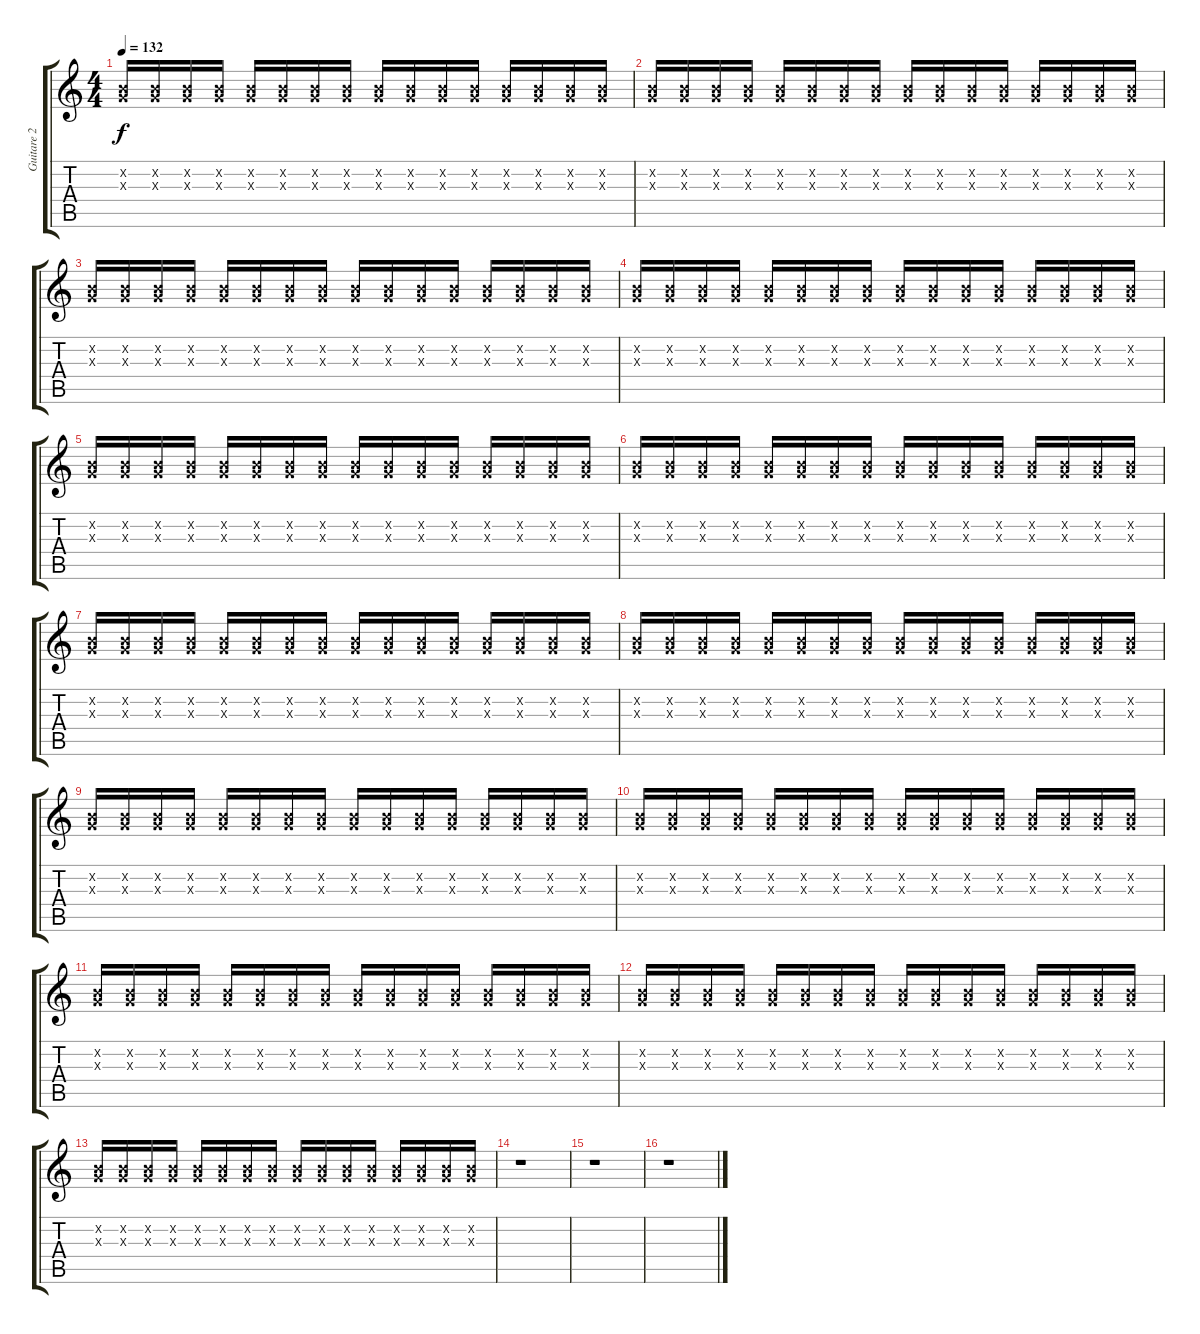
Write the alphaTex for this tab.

\track ("Guitare 2" "Guitare 2") {instrument electricguitarclean}
\staff {score tabs}
\tuning (E4 B3 G3 D3 A2 E2) {hide}
\ts (4 4)
\tempo 132
\clef g2
\ks c
(0.2{x} 0.3{x}).16{dy f} (0.2{x} 0.3{x}).16 (0.2{x} 0.3{x}).16 (0.2{x} 0.3{x}).16 (0.2{x} 0.3{x}).16 (0.2{x} 0.3{x}).16 (0.2{x} 0.3{x}).16 (0.2{x} 0.3{x}).16 (0.2{x} 0.3{x}).16 (0.2{x} 0.3{x}).16 (0.2{x} 0.3{x}).16 (0.2{x} 0.3{x}).16 (0.2{x} 0.3{x}).16 (0.2{x} 0.3{x}).16 (0.2{x} 0.3{x}).16 (0.2{x} 0.3{x}).16 |
(0.2{x} 0.3{x}).16 (0.2{x} 0.3{x}).16 (0.2{x} 0.3{x}).16 (0.2{x} 0.3{x}).16 (0.2{x} 0.3{x}).16 (0.2{x} 0.3{x}).16 (0.2{x} 0.3{x}).16 (0.2{x} 0.3{x}).16 (0.2{x} 0.3{x}).16 (0.2{x} 0.3{x}).16 (0.2{x} 0.3{x}).16 (0.2{x} 0.3{x}).16 (0.2{x} 0.3{x}).16 (0.2{x} 0.3{x}).16 (0.2{x} 0.3{x}).16 (0.2{x} 0.3{x}).16 |
(0.2{x} 0.3{x}).16 (0.2{x} 0.3{x}).16 (0.2{x} 0.3{x}).16 (0.2{x} 0.3{x}).16 (0.2{x} 0.3{x}).16 (0.2{x} 0.3{x}).16 (0.2{x} 0.3{x}).16 (0.2{x} 0.3{x}).16 (0.2{x} 0.3{x}).16 (0.2{x} 0.3{x}).16 (0.2{x} 0.3{x}).16 (0.2{x} 0.3{x}).16 (0.2{x} 0.3{x}).16 (0.2{x} 0.3{x}).16 (0.2{x} 0.3{x}).16 (0.2{x} 0.3{x}).16 |
(0.2{x} 0.3{x}).16 (0.2{x} 0.3{x}).16 (0.2{x} 0.3{x}).16 (0.2{x} 0.3{x}).16 (0.2{x} 0.3{x}).16 (0.2{x} 0.3{x}).16 (0.2{x} 0.3{x}).16 (0.2{x} 0.3{x}).16 (0.2{x} 0.3{x}).16 (0.2{x} 0.3{x}).16 (0.2{x} 0.3{x}).16 (0.2{x} 0.3{x}).16 (0.2{x} 0.3{x}).16 (0.2{x} 0.3{x}).16 (0.2{x} 0.3{x}).16 (0.2{x} 0.3{x}).16 |
(0.2{x} 0.3{x}).16 (0.2{x} 0.3{x}).16 (0.2{x} 0.3{x}).16 (0.2{x} 0.3{x}).16 (0.2{x} 0.3{x}).16 (0.2{x} 0.3{x}).16 (0.2{x} 0.3{x}).16 (0.2{x} 0.3{x}).16 (0.2{x} 0.3{x}).16 (0.2{x} 0.3{x}).16 (0.2{x} 0.3{x}).16 (0.2{x} 0.3{x}).16 (0.2{x} 0.3{x}).16 (0.2{x} 0.3{x}).16 (0.2{x} 0.3{x}).16 (0.2{x} 0.3{x}).16 |
(0.2{x} 0.3{x}).16 (0.2{x} 0.3{x}).16 (0.2{x} 0.3{x}).16 (0.2{x} 0.3{x}).16 (0.2{x} 0.3{x}).16 (0.2{x} 0.3{x}).16 (0.2{x} 0.3{x}).16 (0.2{x} 0.3{x}).16 (0.2{x} 0.3{x}).16 (0.2{x} 0.3{x}).16 (0.2{x} 0.3{x}).16 (0.2{x} 0.3{x}).16 (0.2{x} 0.3{x}).16 (0.2{x} 0.3{x}).16 (0.2{x} 0.3{x}).16 (0.2{x} 0.3{x}).16 |
(0.2{x} 0.3{x}).16 (0.2{x} 0.3{x}).16 (0.2{x} 0.3{x}).16 (0.2{x} 0.3{x}).16 (0.2{x} 0.3{x}).16 (0.2{x} 0.3{x}).16 (0.2{x} 0.3{x}).16 (0.2{x} 0.3{x}).16 (0.2{x} 0.3{x}).16 (0.2{x} 0.3{x}).16 (0.2{x} 0.3{x}).16 (0.2{x} 0.3{x}).16 (0.2{x} 0.3{x}).16 (0.2{x} 0.3{x}).16 (0.2{x} 0.3{x}).16 (0.2{x} 0.3{x}).16 |
(0.2{x} 0.3{x}).16 (0.2{x} 0.3{x}).16 (0.2{x} 0.3{x}).16 (0.2{x} 0.3{x}).16 (0.2{x} 0.3{x}).16 (0.2{x} 0.3{x}).16 (0.2{x} 0.3{x}).16 (0.2{x} 0.3{x}).16 (0.2{x} 0.3{x}).16 (0.2{x} 0.3{x}).16 (0.2{x} 0.3{x}).16 (0.2{x} 0.3{x}).16 (0.2{x} 0.3{x}).16 (0.2{x} 0.3{x}).16 (0.2{x} 0.3{x}).16 (0.2{x} 0.3{x}).16 |
(0.2{x} 0.3{x}).16 (0.2{x} 0.3{x}).16 (0.2{x} 0.3{x}).16 (0.2{x} 0.3{x}).16 (0.2{x} 0.3{x}).16 (0.2{x} 0.3{x}).16 (0.2{x} 0.3{x}).16 (0.2{x} 0.3{x}).16 (0.2{x} 0.3{x}).16 (0.2{x} 0.3{x}).16 (0.2{x} 0.3{x}).16 (0.2{x} 0.3{x}).16 (0.2{x} 0.3{x}).16 (0.2{x} 0.3{x}).16 (0.2{x} 0.3{x}).16 (0.2{x} 0.3{x}).16 |
(0.2{x} 0.3{x}).16 (0.2{x} 0.3{x}).16 (0.2{x} 0.3{x}).16 (0.2{x} 0.3{x}).16 (0.2{x} 0.3{x}).16 (0.2{x} 0.3{x}).16 (0.2{x} 0.3{x}).16 (0.2{x} 0.3{x}).16 (0.2{x} 0.3{x}).16 (0.2{x} 0.3{x}).16 (0.2{x} 0.3{x}).16 (0.2{x} 0.3{x}).16 (0.2{x} 0.3{x}).16 (0.2{x} 0.3{x}).16 (0.2{x} 0.3{x}).16 (0.2{x} 0.3{x}).16 |
(0.2{x} 0.3{x}).16 (0.2{x} 0.3{x}).16 (0.2{x} 0.3{x}).16 (0.2{x} 0.3{x}).16 (0.2{x} 0.3{x}).16 (0.2{x} 0.3{x}).16 (0.2{x} 0.3{x}).16 (0.2{x} 0.3{x}).16 (0.2{x} 0.3{x}).16 (0.2{x} 0.3{x}).16 (0.2{x} 0.3{x}).16 (0.2{x} 0.3{x}).16 (0.2{x} 0.3{x}).16 (0.2{x} 0.3{x}).16 (0.2{x} 0.3{x}).16 (0.2{x} 0.3{x}).16 |
(0.2{x} 0.3{x}).16 (0.2{x} 0.3{x}).16 (0.2{x} 0.3{x}).16 (0.2{x} 0.3{x}).16 (0.2{x} 0.3{x}).16 (0.2{x} 0.3{x}).16 (0.2{x} 0.3{x}).16 (0.2{x} 0.3{x}).16 (0.2{x} 0.3{x}).16 (0.2{x} 0.3{x}).16 (0.2{x} 0.3{x}).16 (0.2{x} 0.3{x}).16 (0.2{x} 0.3{x}).16 (0.2{x} 0.3{x}).16 (0.2{x} 0.3{x}).16 (0.2{x} 0.3{x}).16 |
(0.2{x} 0.3{x}).16 (0.2{x} 0.3{x}).16 (0.2{x} 0.3{x}).16 (0.2{x} 0.3{x}).16 (0.2{x} 0.3{x}).16 (0.2{x} 0.3{x}).16 (0.2{x} 0.3{x}).16 (0.2{x} 0.3{x}).16 (0.2{x} 0.3{x}).16 (0.2{x} 0.3{x}).16 (0.2{x} 0.3{x}).16 (0.2{x} 0.3{x}).16 (0.2{x} 0.3{x}).16 (0.2{x} 0.3{x}).16 (0.2{x} 0.3{x}).16 (0.2{x} 0.3{x}).16 |
r.1 |
r.1 |
r.1
